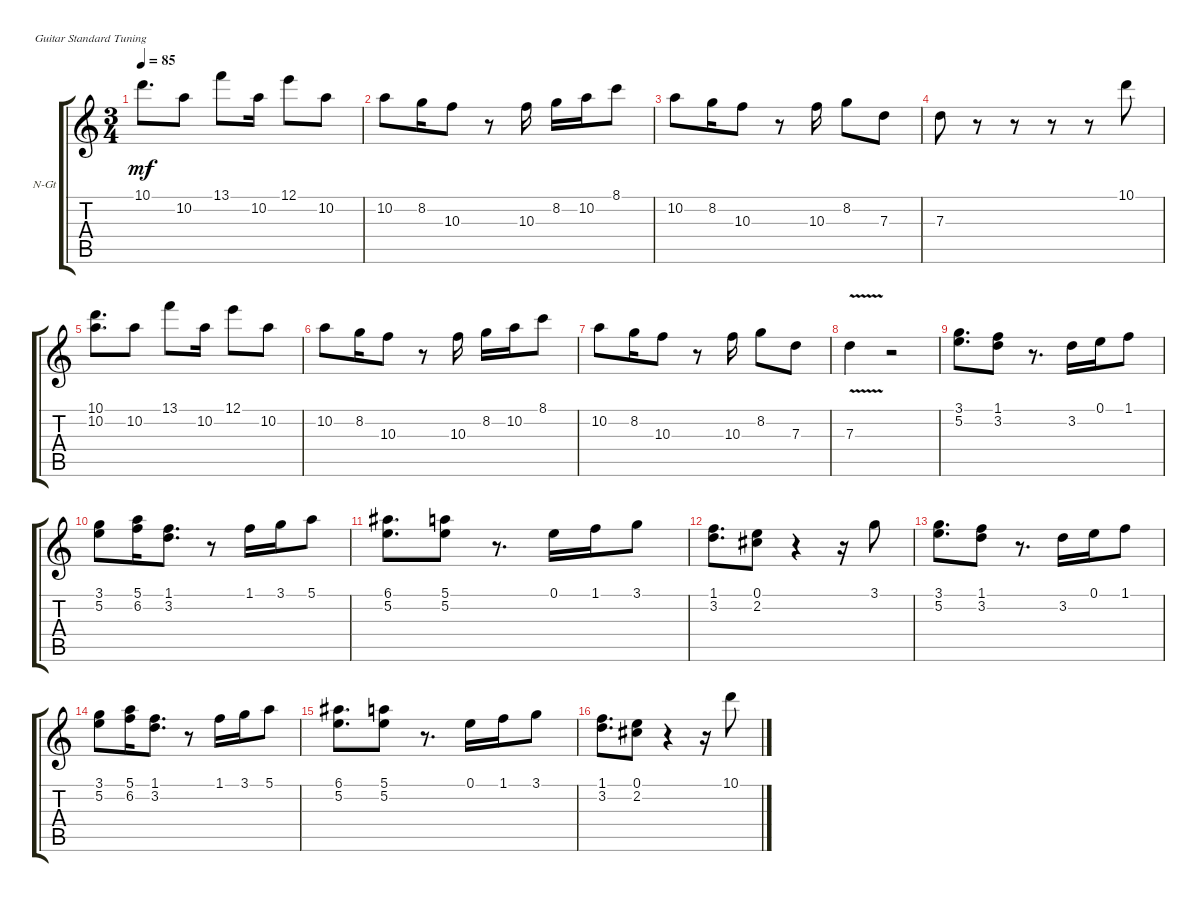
\defaultSystemsLayout 4
\bracketExtendMode groupsimilarinstruments
\firstSystemTrackNameOrientation horizontal
\otherSystemsTrackNameOrientation horizontal
\track ("Nylon Guitar" "N-Gt") {instrument acousticguitarnylon}
\staff {score tabs}
\tuning (E4 B3 G3 D3 A2 E2)
\ts (3 4)
\tempo 85
\clef g2
\ks c
10.1.8{d dy mf} 10.2.8 13.1.8 10.2.16 12.1.8 10.2.8 |
10.2.8 8.2.16 10.3.8 r.8 10.3.16 8.2.16 10.2.16 8.1.8 |
10.2.8 8.2.16 10.3.8 r.8 10.3.16 8.2.8 7.3.8 |
7.3.8 r.8 r.8 r.8 r.8 10.1.8 |
(10.1 10.2).8{d} 10.2.8 13.1.8 10.2.16 12.1.8 10.2.8 |
10.2.8 8.2.16 10.3.8 r.8 10.3.16 8.2.16 10.2.16 8.1.8 |
10.2.8 8.2.16 10.3.8 r.8 10.3.16 8.2.8 7.3.8 |
7.3{v}.4 r.2 |
(3.1 5.2).8{d} (1.1 3.2).8 r.8{d} 3.2.16 0.1.16 1.1.8 |
(3.1 5.2).8 (5.1 6.2).16 (1.1 3.2).8{d} r.8 1.1.16 3.1.16 5.1.8 |
(6.1 5.2).8{d} (5.1 5.2).8 r.8{d} 0.1.16 1.1.16 3.1.8 |
(1.1 3.2).8{d} (0.1 2.2).8 r.4 r.16 3.1.8 |
(3.1 5.2).8{d} (1.1 3.2).8 r.8{d} 3.2.16 0.1.16 1.1.8 |
(3.1 5.2).8 (5.1 6.2).16 (1.1 3.2).8{d} r.8 1.1.16 3.1.16 5.1.8 |
(6.1 5.2).8{d} (5.1 5.2).8 r.8{d} 0.1.16 1.1.16 3.1.8 |
(1.1 3.2).8{d} (0.1 2.2).8 r.4 r.16 10.1.8
